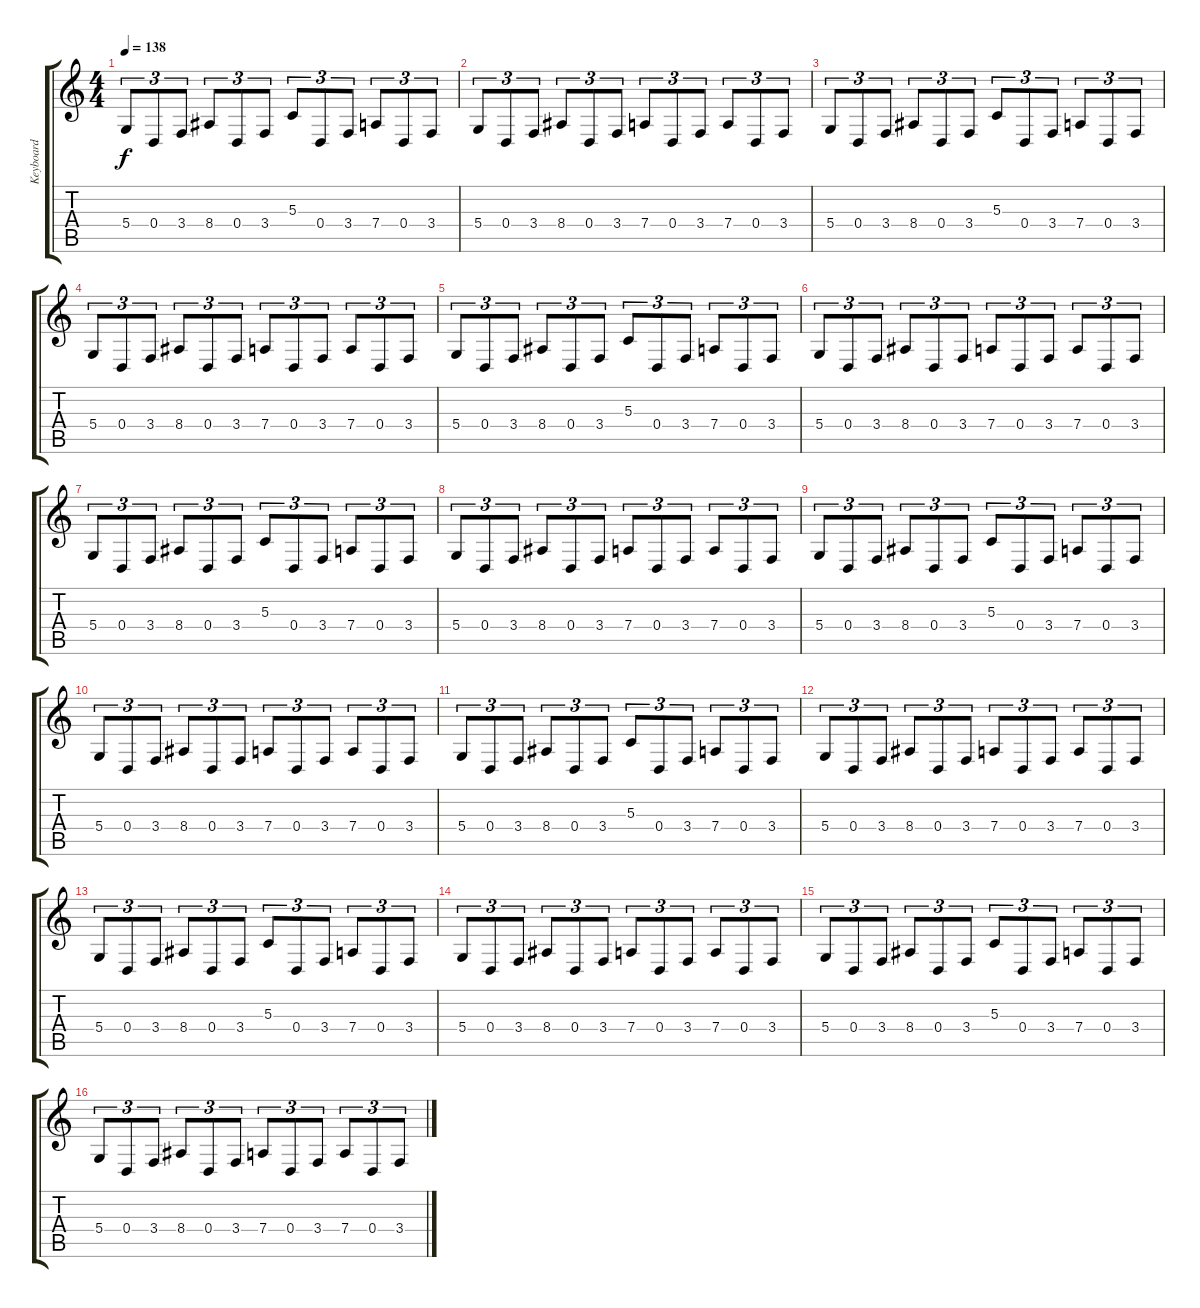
\track ("Keyboard" "Keyboard") {instrument stringensemble1}
\staff {score tabs}
\tuning (E4 B3 G3 D3 A2 D2) {hide}
\ts (4 4)
\tempo 138
\clef g2
\ks c
5.4.8{tu (3 2) dy f instrument fx4atmosphere} 0.4.8{tu (3 2)} 3.4.8{tu (3 2)} 8.4.8{tu (3 2)} 0.4.8{tu (3 2)} 3.4.8{tu (3 2)} 5.3.8{tu (3 2)} 0.4.8{tu (3 2)} 3.4.8{tu (3 2)} 7.4.8{tu (3 2)} 0.4.8{tu (3 2)} 3.4.8{tu (3 2)} |
5.4.8{tu (3 2) instrument fx4atmosphere} 0.4.8{tu (3 2)} 3.4.8{tu (3 2)} 8.4.8{tu (3 2)} 0.4.8{tu (3 2)} 3.4.8{tu (3 2)} 7.4.8{tu (3 2)} 0.4.8{tu (3 2)} 3.4.8{tu (3 2)} 7.4.8{tu (3 2)} 0.4.8{tu (3 2)} 3.4.8{tu (3 2)} |
5.4.8{tu (3 2) instrument fx4atmosphere} 0.4.8{tu (3 2)} 3.4.8{tu (3 2)} 8.4.8{tu (3 2)} 0.4.8{tu (3 2)} 3.4.8{tu (3 2)} 5.3.8{tu (3 2)} 0.4.8{tu (3 2)} 3.4.8{tu (3 2)} 7.4.8{tu (3 2)} 0.4.8{tu (3 2)} 3.4.8{tu (3 2)} |
5.4.8{tu (3 2) instrument fx4atmosphere} 0.4.8{tu (3 2)} 3.4.8{tu (3 2)} 8.4.8{tu (3 2)} 0.4.8{tu (3 2)} 3.4.8{tu (3 2)} 7.4.8{tu (3 2)} 0.4.8{tu (3 2)} 3.4.8{tu (3 2)} 7.4.8{tu (3 2)} 0.4.8{tu (3 2)} 3.4.8{tu (3 2)} |
5.4.8{tu (3 2) instrument fx4atmosphere} 0.4.8{tu (3 2)} 3.4.8{tu (3 2)} 8.4.8{tu (3 2)} 0.4.8{tu (3 2)} 3.4.8{tu (3 2)} 5.3.8{tu (3 2)} 0.4.8{tu (3 2)} 3.4.8{tu (3 2)} 7.4.8{tu (3 2)} 0.4.8{tu (3 2)} 3.4.8{tu (3 2)} |
5.4.8{tu (3 2) instrument fx4atmosphere} 0.4.8{tu (3 2)} 3.4.8{tu (3 2)} 8.4.8{tu (3 2)} 0.4.8{tu (3 2)} 3.4.8{tu (3 2)} 7.4.8{tu (3 2)} 0.4.8{tu (3 2)} 3.4.8{tu (3 2)} 7.4.8{tu (3 2)} 0.4.8{tu (3 2)} 3.4.8{tu (3 2)} |
5.4.8{tu (3 2) instrument fx4atmosphere} 0.4.8{tu (3 2)} 3.4.8{tu (3 2)} 8.4.8{tu (3 2)} 0.4.8{tu (3 2)} 3.4.8{tu (3 2)} 5.3.8{tu (3 2)} 0.4.8{tu (3 2)} 3.4.8{tu (3 2)} 7.4.8{tu (3 2)} 0.4.8{tu (3 2)} 3.4.8{tu (3 2)} |
5.4.8{tu (3 2) instrument fx4atmosphere} 0.4.8{tu (3 2)} 3.4.8{tu (3 2)} 8.4.8{tu (3 2)} 0.4.8{tu (3 2)} 3.4.8{tu (3 2)} 7.4.8{tu (3 2)} 0.4.8{tu (3 2)} 3.4.8{tu (3 2)} 7.4.8{tu (3 2)} 0.4.8{tu (3 2)} 3.4.8{tu (3 2)} |
5.4.8{tu (3 2) instrument fx4atmosphere} 0.4.8{tu (3 2)} 3.4.8{tu (3 2)} 8.4.8{tu (3 2)} 0.4.8{tu (3 2)} 3.4.8{tu (3 2)} 5.3.8{tu (3 2)} 0.4.8{tu (3 2)} 3.4.8{tu (3 2)} 7.4.8{tu (3 2)} 0.4.8{tu (3 2)} 3.4.8{tu (3 2)} |
5.4.8{tu (3 2) instrument fx4atmosphere} 0.4.8{tu (3 2)} 3.4.8{tu (3 2)} 8.4.8{tu (3 2)} 0.4.8{tu (3 2)} 3.4.8{tu (3 2)} 7.4.8{tu (3 2)} 0.4.8{tu (3 2)} 3.4.8{tu (3 2)} 7.4.8{tu (3 2)} 0.4.8{tu (3 2)} 3.4.8{tu (3 2)} |
5.4.8{tu (3 2) instrument fx4atmosphere} 0.4.8{tu (3 2)} 3.4.8{tu (3 2)} 8.4.8{tu (3 2)} 0.4.8{tu (3 2)} 3.4.8{tu (3 2)} 5.3.8{tu (3 2)} 0.4.8{tu (3 2)} 3.4.8{tu (3 2)} 7.4.8{tu (3 2)} 0.4.8{tu (3 2)} 3.4.8{tu (3 2)} |
5.4.8{tu (3 2) instrument fx4atmosphere} 0.4.8{tu (3 2)} 3.4.8{tu (3 2)} 8.4.8{tu (3 2)} 0.4.8{tu (3 2)} 3.4.8{tu (3 2)} 7.4.8{tu (3 2)} 0.4.8{tu (3 2)} 3.4.8{tu (3 2)} 7.4.8{tu (3 2)} 0.4.8{tu (3 2)} 3.4.8{tu (3 2)} |
5.4.8{tu (3 2) instrument fx4atmosphere} 0.4.8{tu (3 2)} 3.4.8{tu (3 2)} 8.4.8{tu (3 2)} 0.4.8{tu (3 2)} 3.4.8{tu (3 2)} 5.3.8{tu (3 2)} 0.4.8{tu (3 2)} 3.4.8{tu (3 2)} 7.4.8{tu (3 2)} 0.4.8{tu (3 2)} 3.4.8{tu (3 2)} |
5.4.8{tu (3 2) instrument fx4atmosphere} 0.4.8{tu (3 2)} 3.4.8{tu (3 2)} 8.4.8{tu (3 2)} 0.4.8{tu (3 2)} 3.4.8{tu (3 2)} 7.4.8{tu (3 2)} 0.4.8{tu (3 2)} 3.4.8{tu (3 2)} 7.4.8{tu (3 2)} 0.4.8{tu (3 2)} 3.4.8{tu (3 2)} |
5.4.8{tu (3 2) instrument fx4atmosphere} 0.4.8{tu (3 2)} 3.4.8{tu (3 2)} 8.4.8{tu (3 2)} 0.4.8{tu (3 2)} 3.4.8{tu (3 2)} 5.3.8{tu (3 2)} 0.4.8{tu (3 2)} 3.4.8{tu (3 2)} 7.4.8{tu (3 2)} 0.4.8{tu (3 2)} 3.4.8{tu (3 2)} |
5.4.8{tu (3 2) instrument fx4atmosphere} 0.4.8{tu (3 2)} 3.4.8{tu (3 2)} 8.4.8{tu (3 2)} 0.4.8{tu (3 2)} 3.4.8{tu (3 2)} 7.4.8{tu (3 2)} 0.4.8{tu (3 2)} 3.4.8{tu (3 2)} 7.4.8{tu (3 2)} 0.4.8{tu (3 2)} 3.4.8{tu (3 2)}
